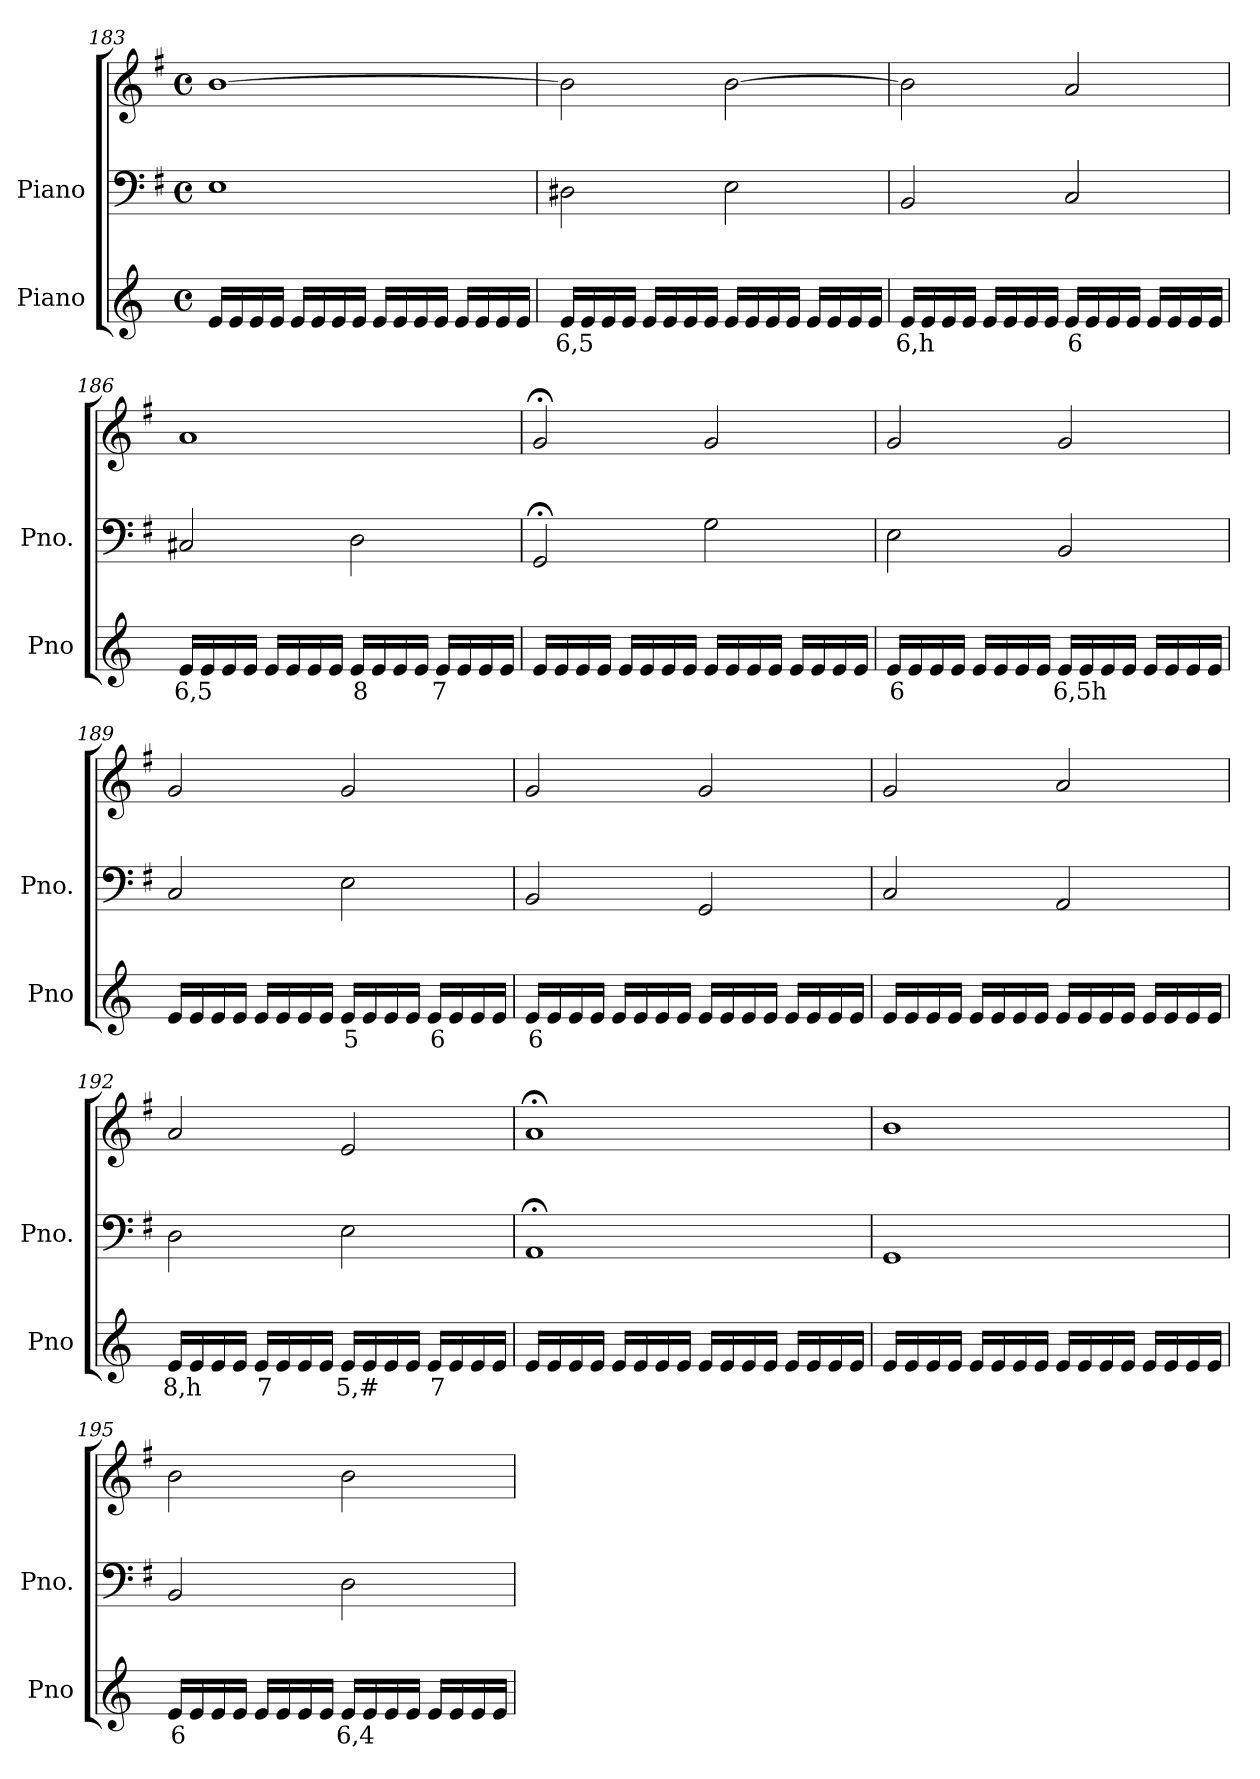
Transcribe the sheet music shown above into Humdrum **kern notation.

**kern	**text	**kern	**kern
*part2	*part2	*part1	*part1
*staff3	*staff3	*staff2	*staff1
*I"Piano	*	*I"Piano	*
*I'Pno	*	*I'Pno.	*
*clefG2	*	*clefF4	*clefG2
*k[]	*	*k[f#]	*k[f#]
*M4/4	*	*M4/4	*M4/4
*met(c)	*	*met(c)	*met(c)
=183	=183	=183	=183
16e/LL	.	1E	[1b
16e/	.	.	.
16e/	.	.	.
16e/JJ	.	.	.
16e/LL	.	.	.
16e/	.	.	.
16e/	.	.	.
16e/JJ	.	.	.
16e/LL	.	.	.
16e/	.	.	.
16e/	.	.	.
16e/JJ	.	.	.
16e/LL	.	.	.
16e/	.	.	.
16e/	.	.	.
16e/JJ	.	.	.
=184	=184	=184	=184
!	!LO:LY:b	!	!
16e/LL	6,5	2D#X\	2b\]
16e/	.	.	.
16e/	.	.	.
16e/JJ	.	.	.
16e/LL	.	.	.
16e/	.	.	.
16e/	.	.	.
16e/JJ	.	.	.
16e/LL	.	2E\	[2b\
16e/	.	.	.
16e/	.	.	.
16e/JJ	.	.	.
16e/LL	.	.	.
16e/	.	.	.
16e/	.	.	.
16e/JJ	.	.	.
=185	=185	=185	=185
!	!LO:LY:b	!	!
16e/LL	6,h	2BB/	2b\]
16e/	.	.	.
16e/	.	.	.
16e/JJ	.	.	.
16e/LL	.	.	.
16e/	.	.	.
16e/	.	.	.
16e/JJ	.	.	.
!	!LO:LY:b	!	!
16e/LL	6	2C/	2a/
16e/	.	.	.
16e/	.	.	.
16e/JJ	.	.	.
16e/LL	.	.	.
16e/	.	.	.
16e/	.	.	.
16e/JJ	.	.	.
=186	=186	=186	=186
!	!LO:LY:b	!	!
16e/LL	6,5	2C#X/	1a
16e/	.	.	.
16e/	.	.	.
16e/JJ	.	.	.
16e/LL	.	.	.
16e/	.	.	.
16e/	.	.	.
16e/JJ	.	.	.
!	!LO:LY:b	!	!
16e/LL	8	2D\	.
16e/	.	.	.
16e/	.	.	.
16e/JJ	.	.	.
!	!LO:LY:b	!	!
16e/LL	7	.	.
16e/	.	.	.
16e/	.	.	.
16e/JJ	.	.	.
=187	=187	=187	=187
16e/LL	.	2GG;</	2g;</
16e/	.	.	.
16e/	.	.	.
16e/JJ	.	.	.
16e/LL	.	.	.
16e/	.	.	.
16e/	.	.	.
16e/JJ	.	.	.
16e/LL	.	2G\	2g/
16e/	.	.	.
16e/	.	.	.
16e/JJ	.	.	.
16e/LL	.	.	.
16e/	.	.	.
16e/	.	.	.
16e/JJ	.	.	.
=188	=188	=188	=188
!	!LO:LY:b	!	!
16e/LL	6	2E\	2g/
16e/	.	.	.
16e/	.	.	.
16e/JJ	.	.	.
16e/LL	.	.	.
16e/	.	.	.
16e/	.	.	.
16e/JJ	.	.	.
!	!LO:LY:b	!	!
16e/LL	6,5h	2BB/	2g/
16e/	.	.	.
16e/	.	.	.
16e/JJ	.	.	.
16e/LL	.	.	.
16e/	.	.	.
16e/	.	.	.
16e/JJ	.	.	.
=189	=189	=189	=189
16e/LL	.	2C/	2g/
16e/	.	.	.
16e/	.	.	.
16e/JJ	.	.	.
16e/LL	.	.	.
16e/	.	.	.
16e/	.	.	.
16e/JJ	.	.	.
!	!LO:LY:b	!	!
16e/LL	5	2E\	2g/
16e/	.	.	.
16e/	.	.	.
16e/JJ	.	.	.
!	!LO:LY:b	!	!
16e/LL	6	.	.
16e/	.	.	.
16e/	.	.	.
16e/JJ	.	.	.
=190	=190	=190	=190
!	!LO:LY:b	!	!
16e/LL	6	2BB/	2g/
16e/	.	.	.
16e/	.	.	.
16e/JJ	.	.	.
16e/LL	.	.	.
16e/	.	.	.
16e/	.	.	.
16e/JJ	.	.	.
16e/LL	.	2GG/	2g/
16e/	.	.	.
16e/	.	.	.
16e/JJ	.	.	.
16e/LL	.	.	.
16e/	.	.	.
16e/	.	.	.
16e/JJ	.	.	.
=191	=191	=191	=191
16e/LL	.	2C/	2g/
16e/	.	.	.
16e/	.	.	.
16e/JJ	.	.	.
16e/LL	.	.	.
16e/	.	.	.
16e/	.	.	.
16e/JJ	.	.	.
16e/LL	.	2AA/	2a/
16e/	.	.	.
16e/	.	.	.
16e/JJ	.	.	.
16e/LL	.	.	.
16e/	.	.	.
16e/	.	.	.
16e/JJ	.	.	.
=192	=192	=192	=192
!	!LO:LY:b	!	!
16e/LL	8,h	2D\	2a/
16e/	.	.	.
16e/	.	.	.
16e/JJ	.	.	.
!	!LO:LY:b	!	!
16e/LL	7	.	.
16e/	.	.	.
16e/	.	.	.
16e/JJ	.	.	.
!	!LO:LY:b	!	!
16e/LL	5,#	2E\	2e/
16e/	.	.	.
16e/	.	.	.
16e/JJ	.	.	.
!	!LO:LY:b	!	!
16e/LL	7	.	.
16e/	.	.	.
16e/	.	.	.
16e/JJ	.	.	.
=193	=193	=193	=193
16e/LL	.	1AA;<	1a;<
16e/	.	.	.
16e/	.	.	.
16e/JJ	.	.	.
16e/LL	.	.	.
16e/	.	.	.
16e/	.	.	.
16e/JJ	.	.	.
16e/LL	.	.	.
16e/	.	.	.
16e/	.	.	.
16e/JJ	.	.	.
16e/LL	.	.	.
16e/	.	.	.
16e/	.	.	.
16e/JJ	.	.	.
=194	=194	=194	=194
16e/LL	.	1GG	1b
16e/	.	.	.
16e/	.	.	.
16e/JJ	.	.	.
16e/LL	.	.	.
16e/	.	.	.
16e/	.	.	.
16e/JJ	.	.	.
16e/LL	.	.	.
16e/	.	.	.
16e/	.	.	.
16e/JJ	.	.	.
16e/LL	.	.	.
16e/	.	.	.
16e/	.	.	.
16e/JJ	.	.	.
=195	=195	=195	=195
!	!LO:LY:b	!	!
16e/LL	6	2BB/	2b\
16e/	.	.	.
16e/	.	.	.
16e/JJ	.	.	.
16e/LL	.	.	.
16e/	.	.	.
16e/	.	.	.
16e/JJ	.	.	.
!	!LO:LY:b	!	!
16e/LL	6,4	2D\	2b\
16e/	.	.	.
16e/	.	.	.
16e/JJ	.	.	.
16e/LL	.	.	.
16e/	.	.	.
16e/	.	.	.
16e/JJ	.	.	.
=	=	=	=
*-	*-	*-	*-
